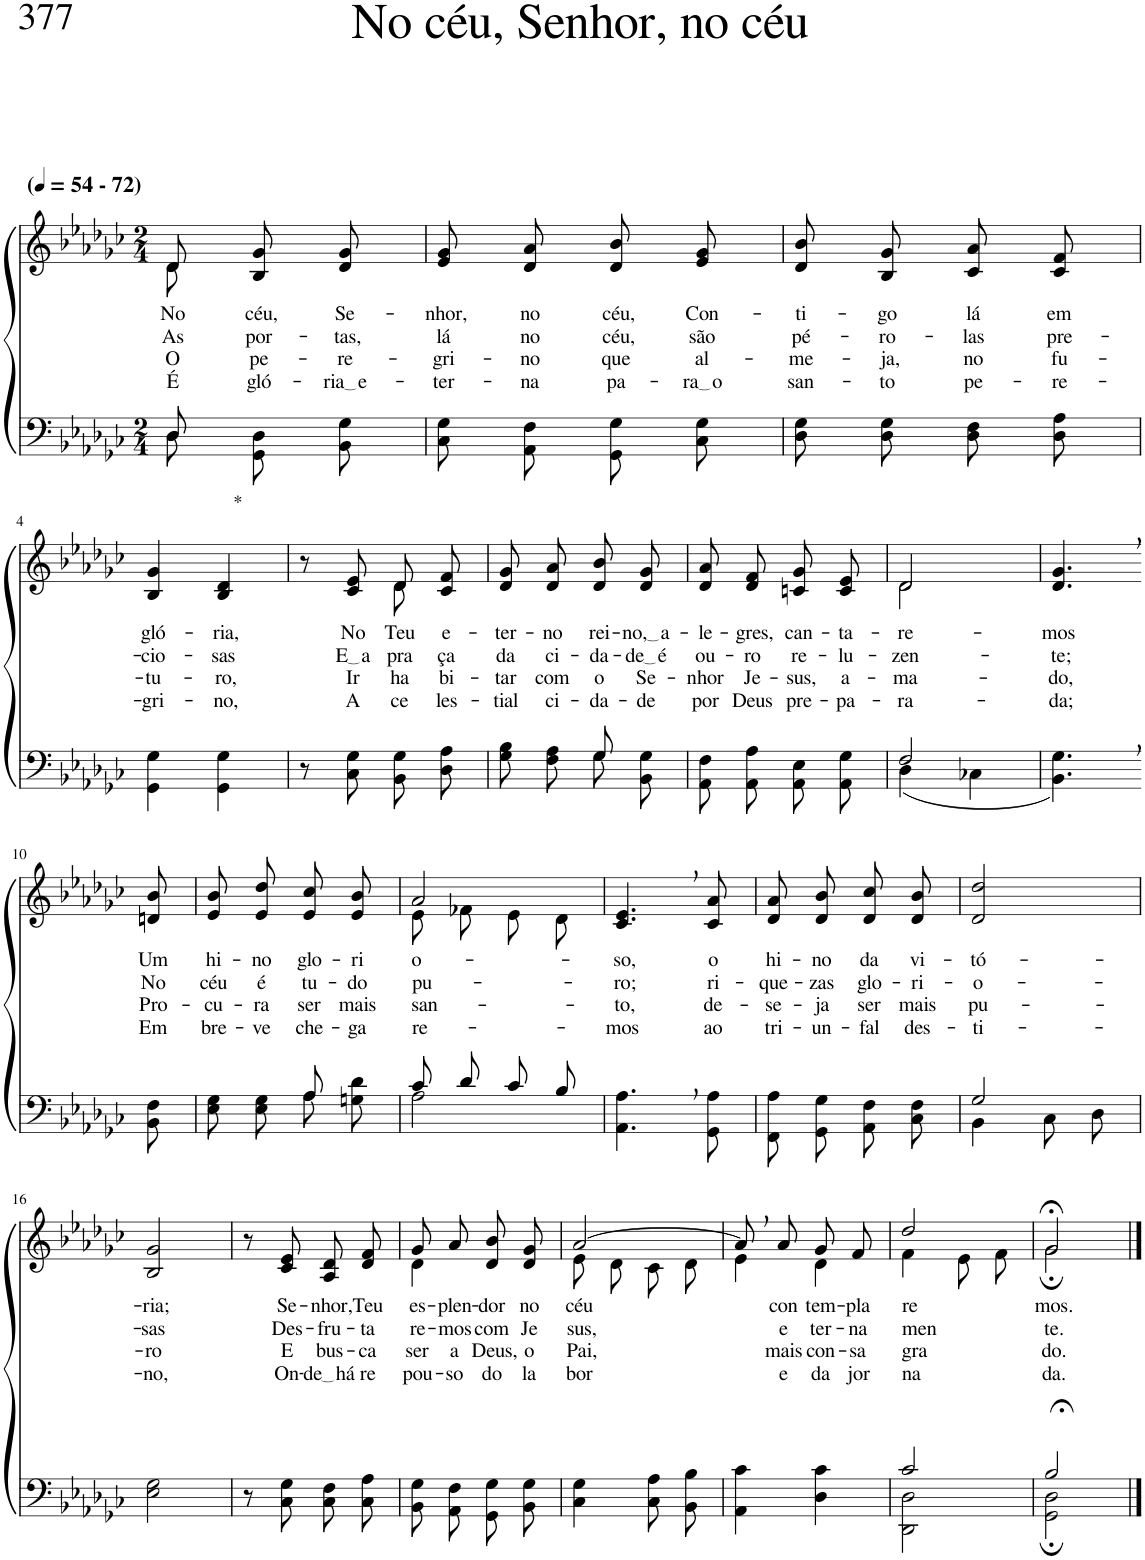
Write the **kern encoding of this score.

**kern	**kern	**text	**text	**text	**text
*part2	*part1	*part1	*part1	*part1	*part1
*staff2	*staff1	*staff1	*staff1	*staff1	*staff1
*I"Parte III e IV	*I"Parte I e II	*	*	*	*
*clefF4	*clefG2	*	*	*	*
*Trd-1c-2	*Trd-1c-2	*	*	*	*
*k[b-e-a-d-g-c-]	*k[b-e-a-d-g-c-]	*	*	*	*
*M2/4	*M2/4	*	*	*	*
*MM54	*MM54	*	*	*	*
=1	=1	=1	=1	=1	=1
*^	*^	*	*	*	*
!	!	!LO:TX:a:B:t=(	!	!	!	!	!
!	!	!LO:TX:a:B:t=- 72)	!	!	!	!	!
!	!	!	!	!LO:LY:b	!LO:LY:b	!LO:LY:b	!LO:LY:b
8D-/	8D-\	8d-/	8d-\	No	As	O	É
!	!	!	!	!LO:LY:b	!LO:LY:b	!LO:LY:b	!LO:LY:b
4ryy	8GG-/ 8D-/L	8B-/ 8g-/L	4ryy	céu,	por-	pe-	gló-
!	!	!	!	!LO:LY:b	!LO:LY:b	!LO:LY:b	!LO:LY:b
.	8BB-/ 8G-/J	8d-/ 8g-/J	.	Se-	-tas,	-re-	ria e
*	*	*v	*v	*	*	*	*
=2	=2	=2	=2	=2	=2	=2
!	!	!	!LO:LY:b	!LO:LY:b	!LO:LY:b	!LO:LY:b
*v	*v	*	*	*	*	*
8C-\ 8G-\L	8e-/ 8g-/L	-nhor,	lá	-gri-	-ter-
!	!	!LO:LY:b	!LO:LY:b	!LO:LY:b	!LO:LY:b
8AA-\ 8F\J	8d-/ 8a-/J	no	no	-no	-na
!	!	!LO:LY:b	!LO:LY:b	!LO:LY:b	!LO:LY:b
8GG-/ 8G-/L	8d-/ 8b-/L	céu,	céu,	que	pa-
!	!	!LO:LY:b	!LO:LY:b	!LO:LY:b	!LO:LY:b
8C-/ 8G-/J	8e-/ 8g-/J	Con-	são	al-	ra o
=3	=3	=3	=3	=3	=3
!	!	!LO:LY:b	!LO:LY:b	!LO:LY:b	!LO:LY:b
8D-\ 8G-\L	8d-/ 8b-/L	-ti-	pé-	-me-	san-
!	!	!LO:LY:b	!LO:LY:b	!LO:LY:b	!LO:LY:b
8D-\ 8G-\J	8B-/ 8g-/J	-go	-ro-	-ja,	-to
!	!	!LO:LY:b	!LO:LY:b	!LO:LY:b	!LO:LY:b
8D-\ 8F\L	8c-/ 8a-/L	lá	-las	no	pe-
!	!	!LO:LY:b	!LO:LY:b	!LO:LY:b	!LO:LY:b
8D-\ 8A-\J	8c-/ 8f/J	em	pre-	fu-	-re-
!!LO:LB:g=z
=4	=4	=4	=4	=4	=4
!	!	!LO:LY:b	!LO:LY:b	!LO:LY:b	!LO:LY:b
4GG-\ 4G-\	4B-/ 4g-/	gló-	-cio-	-tu-	-gri-
!	!LO:TX:a:t=*	!	!	!	!
!	!	!LO:LY:b	!LO:LY:b	!LO:LY:b	!LO:LY:b
4GG-\ 4G-\	4B-/ 4d-/	-ria,	-sas	-ro,	-no,
=5	=5	=5	=5	=5	=5
*	*^	*	*	*	*
8r	8r	4ryy	.	.	.	.
!	!	!	!LO:LY:b	!LO:LY:b	!LO:LY:b	!LO:LY:b
8C-\ 8G-\	8c-/ 8e-/	.	No	E a	Ir	A
!	!	!	!LO:LY:b	!LO:LY:b	!LO:LY:b	!LO:LY:b
8BB-\ 8G-\L	8d-/L	8d-\	Teu	pra-	ha-	ce-
!	!	!	!LO:LY:b	!LO:LY:b	!LO:LY:b	!LO:LY:b
8D-\ 8A-\J	8c-/ 8f/J	8ryy	e-	-ça	-bi-	-les-
=6	=6	=6	=6	=6	=6	=6
*^	*	*	*	*	*	*
!	!	!	!	!LO:LY:b	!LO:LY:b	!LO:LY:b	!LO:LY:b
*	*	*v	*v	*	*	*	*
4ryy	8G-\ 8B-\L	8d-/ 8g-/L	-ter-	da	-tar	-tial
!	!	!	!LO:LY:b	!LO:LY:b	!LO:LY:b	!LO:LY:b
.	8F\ 8A-\J	8d-/ 8a-/J	-no	ci-	com	ci-
!	!	!	!LO:LY:b	!LO:LY:b	!LO:LY:b	!LO:LY:b
8G-/	8G-\L	8d-/ 8b-/L	rei-	-da-	o	-da-
!	!	!	!LO:LY:b	!LO:LY:b	!LO:LY:b	!LO:LY:b
8ryy	8BB-\ 8G-\J	8d-/ 8g-/J	no, a	de é	Se-	-de
=7	=7	=7	=7	=7	=7	=7
!	!	!	!LO:LY:b	!LO:LY:b	!LO:LY:b	!LO:LY:b
*v	*v	*	*	*	*	*
8AA-\ 8F\L	8d-/ 8a-/L	-le-	ou-	-nhor	por
!	!	!LO:LY:b	!LO:LY:b	!LO:LY:b	!LO:LY:b
8AA-\ 8A-\J	8d-/ 8f/J	-gres,	-ro	Je-	Deus
!	!	!LO:LY:b	!LO:LY:b	!LO:LY:b	!LO:LY:b
8AA-\ 8E-\L	8cn/ 8g-/L	can-	re-	-sus,	pre-
!	!	!LO:LY:b	!LO:LY:b	!LO:LY:b	!LO:LY:b
8AA-\ 8G-\J	8c/ 8e-/J	-ta-	-lu-	a-	-pa-
=8	=8	=8	=8	=8	=8
*^	*	*	*	*	*
!	!	!	!LO:LY:b	!LO:LY:b	!LO:LY:b	!LO:LY:b
*	*	*^	*	*	*	*
2F/	(4D-\	2d-\	2d-/	-re-	-zen-	-ma-	-ra-
.	4C-X\	.	.	.	.	.	.
*	*	*v	*v	*	*	*	*
=9	=9	=9	=9	=9	=9	=9
!	!	!	!LO:LY:b	!LO:LY:b	!LO:LY:b	!LO:LY:b
*v	*v	*	*	*	*	*
4.BB-\, 4.G-\,)	4.d-/, 4.g-/,	-mos	-te;	-do,	-da;
!!LO:LB:g=z
=10-	=10-	=10-	=10-	=10-	=10-
!	!	!LO:LY:b	!LO:LY:b	!LO:LY:b	!LO:LY:b
8BB-\ 8F\	8dn/ 8b-/	Um	No	Pro-	Em
=11	=11	=11	=11	=11	=11
*^	*	*	*	*	*
!	!	!	!LO:LY:b	!LO:LY:b	!LO:LY:b	!LO:LY:b
4ryy	8E-\ 8G-\L	8e-/ 8b-/L	hi-	céu	-cu-	bre-
!	!	!	!LO:LY:b	!LO:LY:b	!LO:LY:b	!LO:LY:b
.	8E-\ 8G-\J	8e-/ 8dd-/J	-no	é	-ra	-ve
!	!	!	!LO:LY:b	!LO:LY:b	!LO:LY:b	!LO:LY:b
8A-/	8A-\L	8e-/ 8cc-/L	glo-	tu-	ser	che-
!	!	!	!LO:LY:b	!LO:LY:b	!LO:LY:b	!LO:LY:b
8ryy	8Gn\ 8d-\J	8e-/ 8b-/J	-ri-	-do	mais	-ga-
=12	=12	=12	=12	=12	=12	=12
*	*	*^	*	*	*	*
!	!	!	!	!LO:LY:b	!LO:LY:b	!LO:LY:b	!LO:LY:b
8c-/L	2A-\	2a-/	8e-\L	-o-	pu-	san-	-re-
8d-/J	.	.	8f-X\J	.	.	.	.
8c-/L	.	.	8e-\L	.	.	.	.
8B-/J	.	.	8d-\J	.	.	.	.
*v	*v	*	*	*	*	*	*
=13	=13	=13	=13	=13	=13	=13
!	!	!	!LO:LY:b	!LO:LY:b	!LO:LY:b	!LO:LY:b
*	*v	*v	*	*	*	*
4.AA-\, 4.A-\,	4.c-/, 4.e-/,	-so,	-ro;	-to,	-mos
!	!	!LO:LY:b	!LO:LY:b	!LO:LY:b	!LO:LY:b
8GG-\ 8A-\	8c-/ 8a-/	o	ri-	de-	ao
=14	=14	=14	=14	=14	=14
!	!	!LO:LY:b	!LO:LY:b	!LO:LY:b	!LO:LY:b
8FF/ 8A-/L	8d-/ 8a-/L	hi-	-que-	-se-	tri-
!	!	!LO:LY:b	!LO:LY:b	!LO:LY:b	!LO:LY:b
8GG-/ 8G-/J	8d-/ 8b-/J	-no	-zas	-ja	-un-
!	!	!LO:LY:b	!LO:LY:b	!LO:LY:b	!LO:LY:b
8AA-/ 8F/L	8d-/ 8cc-/L	da	glo-	ser	-fal
!	!	!LO:LY:b	!LO:LY:b	!LO:LY:b	!LO:LY:b
8C-/ 8F/J	8d-/ 8b-/J	vi-	-ri-	mais	des-
=15	=15	=15	=15	=15	=15
*^	*	*	*	*	*
!	!	!	!LO:LY:b	!LO:LY:b	!LO:LY:b	!LO:LY:b
2G-/	4BB-\	2d-/ 2dd-/	-tó-	-o-	pu-	-ti-
.	8C-\L	.	.	.	.	.
.	8D-\J	.	.	.	.	.
!!LO:LB:g=z
=16	=16	=16	=16	=16	=16	=16
!	!	!	!LO:LY:b	!LO:LY:b	!LO:LY:b	!LO:LY:b
*v	*v	*	*	*	*	*
2E-\ 2G-\	2B-/ 2g-/	-ria;	-sas	-ro	-no,
=17	=17	=17	=17	=17	=17
8r	8r	.	.	.	.
!	!	!LO:LY:b	!LO:LY:b	!LO:LY:b	!LO:LY:b
8C-\ 8G-\	8c-/ 8e-/	Se-	Des-	E	On-
!	!	!LO:LY:b	!LO:LY:b	!LO:LY:b	!LO:LY:b
8C-\ 8F\L	8A-/ 8d-/L	-nhor,	-fru-	bus-	de há
!	!	!LO:LY:b	!LO:LY:b	!LO:LY:b	!LO:LY:b
8C-\ 8A-\J	8d-/ 8f/J	Teu	-ta-	-ca	re-
=18	=18	=18	=18	=18	=18
*	*^	*	*	*	*
!	!	!	!LO:LY:b	!LO:LY:b	!LO:LY:b	!LO:LY:b
8BB-\ 8G-\L	8g-/L	4d-\	es-	-re-	ser	-pou-
!	!	!	!LO:LY:b	!LO:LY:b	!LO:LY:b	!LO:LY:b
8AA-\ 8F\J	8a-/J	.	-plen-	-mos	a	-so
!	!	!	!LO:LY:b	!LO:LY:b	!LO:LY:b	!LO:LY:b
8GG-/ 8G-/L	8d-/ 8b-/L	4ryy	-dor	com	Deus,	do
!	!	!	!LO:LY:b	!LO:LY:b	!LO:LY:b	!LO:LY:b
8BB-/ 8G-/J	8d-/ 8g-/J	.	no	Je-	o	la-
=19	=19	=19	=19	=19	=19	=19
!	!	!	!LO:LY:b	!LO:LY:b	!LO:LY:b	!LO:LY:b
4C-\ 4G-\	[2a-/	8e-\L	céu	-sus,	Pai,	-bor
.	.	8d-\J	.	.	.	.
8C-\ 8A-\L	.	8c-\L	.	.	.	.
8BB-\ 8B-\J	.	8d-\J	.	.	.	.
=20	=20	=20	=20	=20	=20	=20
4AA-\ 4c-\	8a-,/L]	4e-\	.	.	.	.
!	!	!	!LO:LY:b	!LO:LY:b	!LO:LY:b	!LO:LY:b
.	8a-/J	.	con-	e-	mais	e
!	!	!	!LO:LY:b	!LO:LY:b	!LO:LY:b	!LO:LY:b
4D-\ 4c-\	8g-/L	4d-\	-tem-	-ter-	con-	da
!	!	!	!LO:LY:b	!LO:LY:b	!LO:LY:b	!LO:LY:b
.	8f/J	.	-pla-	-na-	-sa-	jor-
=21	=21	=21	=21	=21	=21	=21
*^	*	*	*	*	*	*
!	!	!	!	!LO:LY:b	!LO:LY:b	!LO:LY:b	!LO:LY:b
2c-/	2DD-\ 2D-\	2dd-/	4f\	-re-	-men-	-gra-	-na-
.	.	.	8e-\L	.	.	.	.
.	.	.	8f\J	.	.	.	.
=22	=22	=22	=22	=22	=22	=22	=22
!	!	!	!	!LO:LY:b	!LO:LY:b	!LO:LY:b	!LO:LY:b
2B-;</	2GG-\; 2D-\;	2g-;<\	2g-;/	-mos.	-te.	-do.	-da.
*v	*v	*	*	*	*	*	*
*	*v	*v	*	*	*	*
==	==	==	==	==	==
*-	*-	*-	*-	*-	*-
